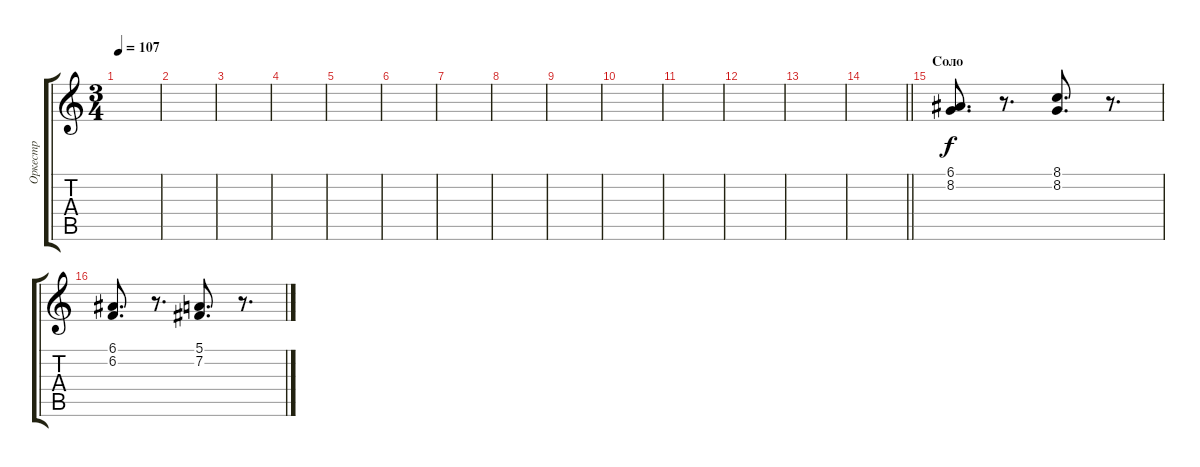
\track ("Оркестр" "Оркестр") {instrument stringensemble1}
\staff {score tabs}
\tuning (E4 B3 G3 D3 A2 E2) {hide}
\ts (3 4)
\tempo 107
\clef g2
\ks c
|
|
|
|
|
|
|
|
|
|
|
|
|
\barLineRight lightlight
|
\section ("" "Соло")
(6.1 8.2).8{d} r.8{d} (8.1 8.2).8{d} r.8{d} |
(6.1 6.2).8{d} r.8{d} (5.1 7.2).8{d} r.8{d}
